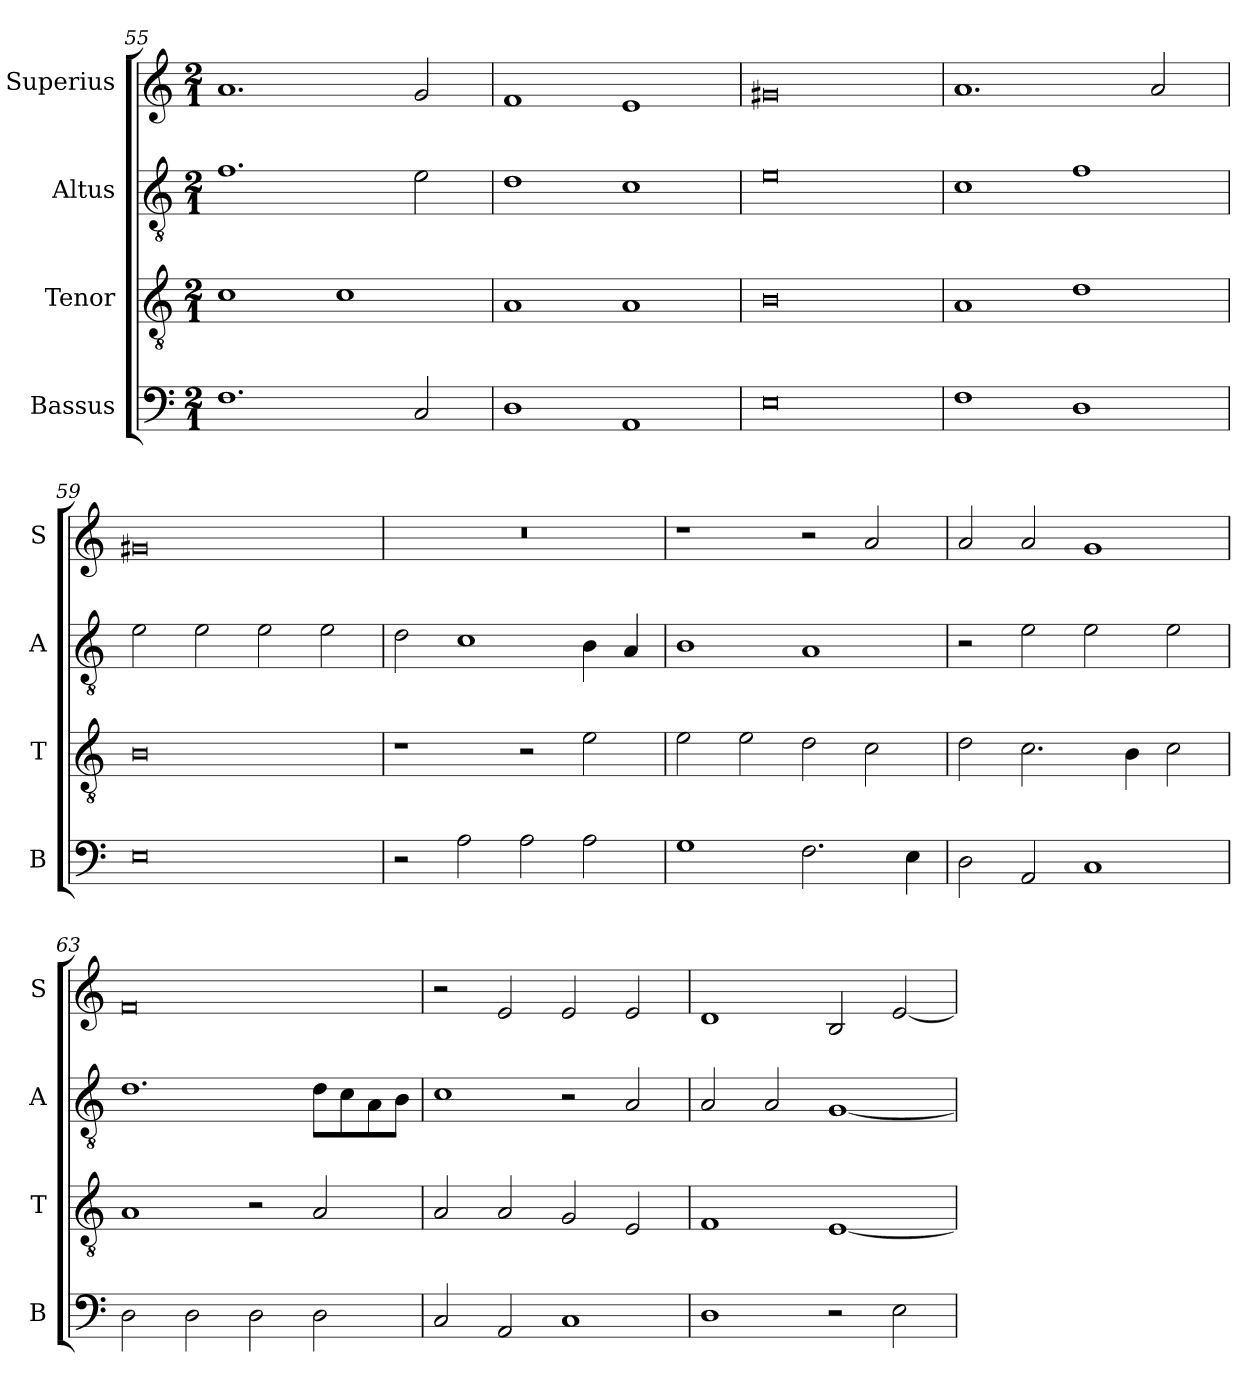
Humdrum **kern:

**kern	**kern	**kern	**kern
*part4	*part3	*part2	*part1
*staff4	*staff3	*staff2	*staff1
*I"Bassus	*I"Tenor	*I"Altus	*I"Superius
*I'B	*I'T	*I'A	*I'S
*clefF4	*clefGv2	*clefGv2	*clefG2
*k[]	*k[]	*k[]	*k[]
*C:	*C:	*C:	*C:
*M2/1	*M2/1	*M2/1	*M2/1
=55	=55	=55	=55
1.F	1c	1.f	1.a
.	1c	.	.
2C	.	2e	2g
=56	=56	=56	=56
1D	1A	1d	1f
1AA	1A	1c	1e
=57	=57	=57	=57
0E	0B	0e	0g#X
=58	=58	=58	=58
1F	1A	1c	1.a
1D	1d	1f	.
.	.	.	2a
=59	=59	=59	=59
0E	0B	2e	0g#X
.	.	2e	.
.	.	2e	.
.	.	2e	.
=60	=60	=60	=60
2r	1r	2d	0r
2A	.	1c	.
2A	2r	.	.
2A	2e	4B	.
.	.	4A	.
=61	=61	=61	=61
1G	2e	1B	1r
.	2e	.	.
2.F	2d	1A	2r
.	2c	.	2a
4E	.	.	.
=62	=62	=62	=62
2D	2d	2r	2a
2AA	2.c	2e	2a
1C	.	2e	1g
.	4B	.	.
.	2c	2e	.
=63	=63	=63	=63
2D	1A	1.d	0f
2D	.	.	.
2D	2r	.	.
2D	2A	8dL	.
.	.	8c	.
.	.	8A	.
.	.	8BJ	.
=64	=64	=64	=64
2C	2A	1c	2r
2AA	2A	.	2e
1C	2G	2r	2e
.	2E	2A	2e
=65	=65	=65	=65
1D	1F	2A	1d
.	.	2A	.
2r	[1E	[1G	2B
2E	.	.	[2e
=	=	=	=
*-	*-	*-	*-
